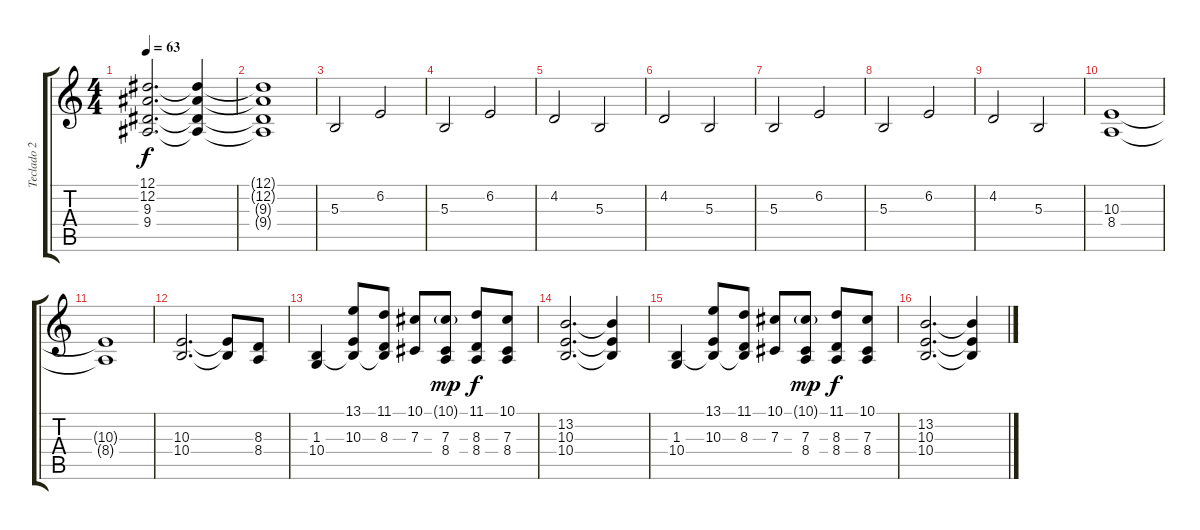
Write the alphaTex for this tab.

\track ("Teclado 2" "Teclado 2") {instrument synthstrings2}
\staff {score tabs}
\tuning (Eb4 Bb3 Gb3 Db3 Ab2 Eb2) {hide}
\ts (4 4)
\tempo 63
\clef g2
\ks c
(12.1 12.2 9.3 9.4).2{d dy f} (12.1{t} 12.2{t} 9.3{t} 9.4{t}).4 |
(12.1{t} 12.2{t} 9.3{t} 9.4{t}).1 |
5.3.2 6.2.2 |
5.3.2 6.2.2 |
4.2.2 5.3.2 |
4.2.2 5.3.2 |
5.3.2 6.2.2 |
5.3.2 6.2.2 |
4.2.2 5.3.2 |
(10.3 8.4).1 |
(10.3{t} 8.4{t}).1 |
(10.3 10.4).2{d} (10.3{t} 10.4{t}).8 (8.3 8.4).8 |
(1.3 10.4).4{volume 9} (13.1 10.3 10.4{t}).8 (11.1 8.3 10.4{t}).8 (10.1 7.3).8 (10.1{g} 7.3 8.4).8{dy mp} (11.1 8.3 8.4).8{dy f} (10.1 7.3 8.4).8 |
(13.2 10.3 10.4).2{d} (13.2{t} 10.3{t} 10.4{t}).4 |
(1.3 10.4).4 (13.1 10.3 10.4{t}).8 (11.1 8.3 10.4{t}).8 (10.1 7.3).8 (10.1{g} 7.3 8.4).8{dy mp} (11.1 8.3 8.4).8{dy f} (10.1 7.3 8.4).8 |
(13.2 10.3 10.4).2{d} (13.2{t} 10.3{t} 10.4{t}).4
